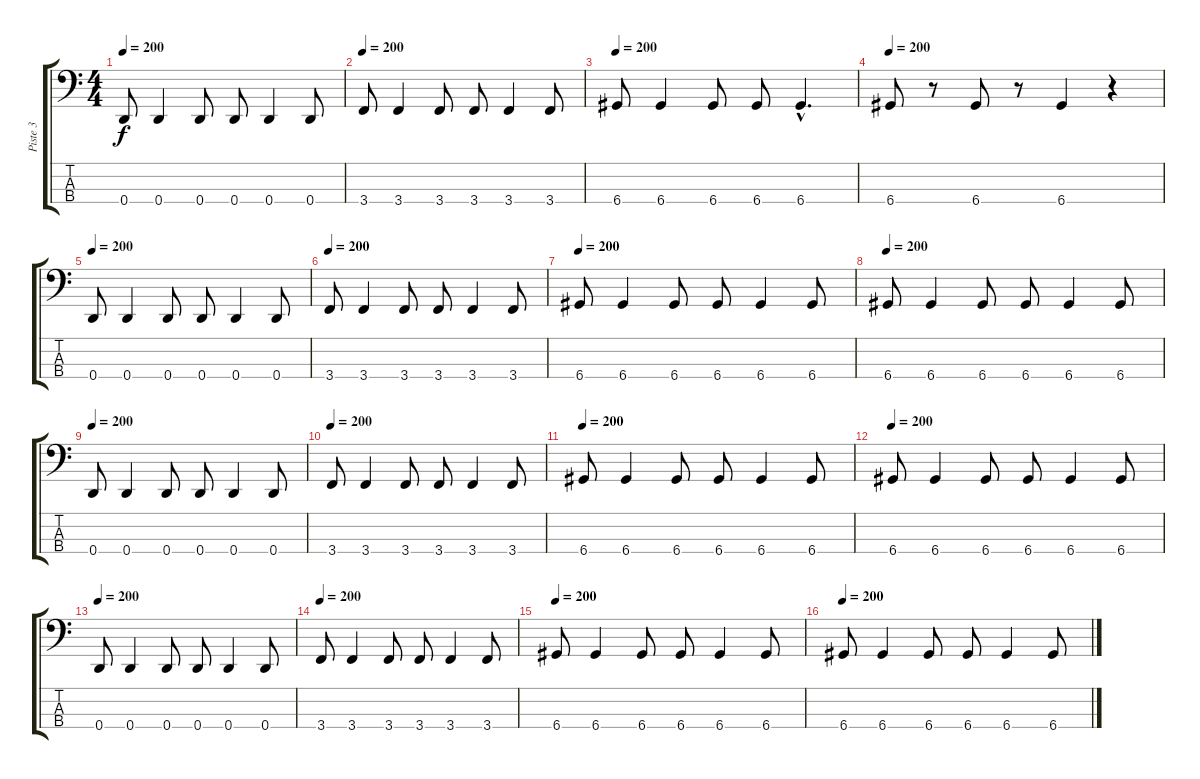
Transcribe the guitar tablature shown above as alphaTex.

\track ("Piste 3" "Piste 3") {instrument fretlessbass}
\staff {score tabs}
\tuning (G2 D2 A1 D1) {hide}
\ts (4 4)
\tempo 200
\clef f4
\ks c
0.4.8{dy f} 0.4.4 0.4.8 0.4.8 0.4.4 0.4.8 |
\tempo 200
3.4.8 3.4.4 3.4.8 3.4.8 3.4.4 3.4.8 |
\tempo 200
6.4.8 6.4.4 6.4.8 6.4.8 6.4{hac}.4{d} |
\tempo 200
6.4.8 r.8 6.4.8 r.8 6.4.4 r.4 |
\tempo 200
0.4.8 0.4.4 0.4.8 0.4.8 0.4.4 0.4.8 |
\tempo 200
3.4.8 3.4.4 3.4.8 3.4.8 3.4.4 3.4.8 |
\tempo 200
6.4.8 6.4.4 6.4.8 6.4.8 6.4.4 6.4.8 |
\tempo 200
6.4.8 6.4.4 6.4.8 6.4.8 6.4.4 6.4.8 |
\tempo 200
0.4.8 0.4.4 0.4.8 0.4.8 0.4.4 0.4.8 |
\tempo 200
3.4.8 3.4.4 3.4.8 3.4.8 3.4.4 3.4.8 |
\tempo 200
6.4.8 6.4.4 6.4.8 6.4.8 6.4.4 6.4.8 |
\tempo 200
6.4.8 6.4.4 6.4.8 6.4.8 6.4.4 6.4.8 |
\tempo 200
0.4.8 0.4.4 0.4.8 0.4.8 0.4.4 0.4.8 |
\tempo 200
3.4.8 3.4.4 3.4.8 3.4.8 3.4.4 3.4.8 |
\tempo 200
6.4.8 6.4.4 6.4.8 6.4.8 6.4.4 6.4.8 |
\tempo 200
6.4.8 6.4.4 6.4.8 6.4.8 6.4.4 6.4.8
